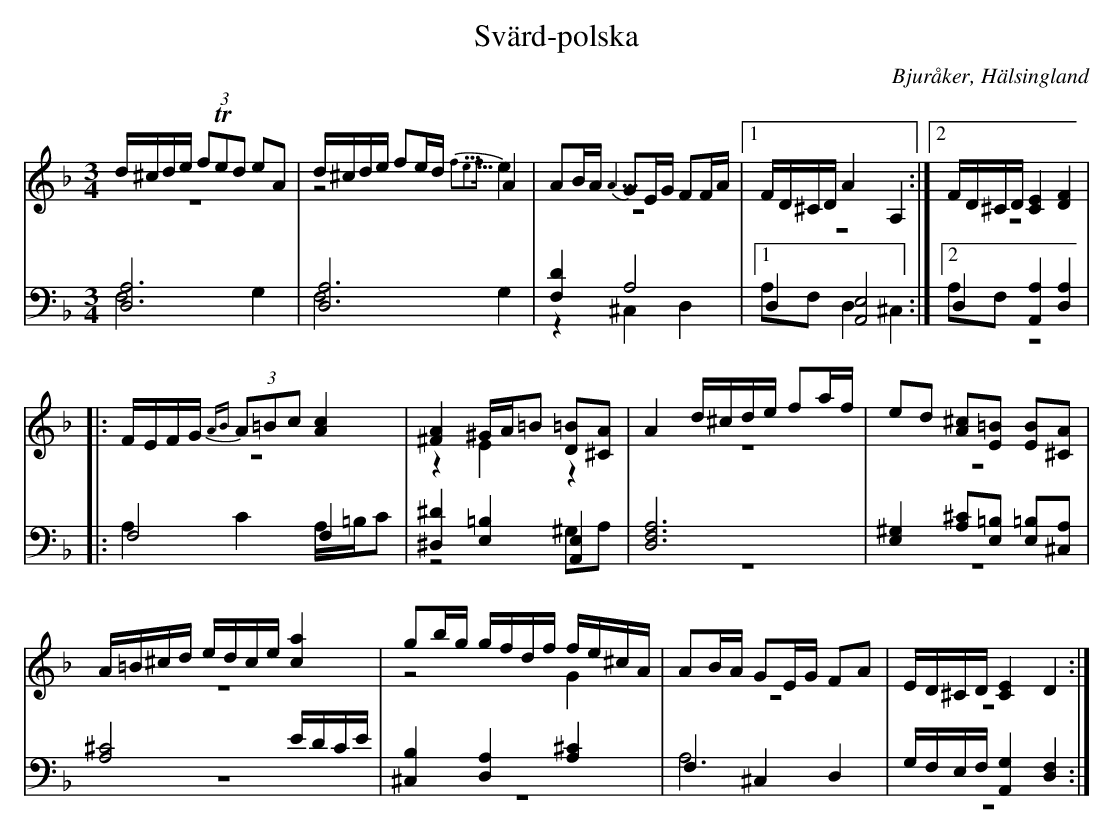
X:1
T: Svärd-polska
O: Bjuråker, Hälsingland
M: 3/4
L: 1/8
K: Dm
V:1
V:2 merge
V:3
V:4 merge
V:1
d/^c/d/e/ (3fTed eA|d/^c/d/e/ fe/d/ A2|AB/A/ {A5/4}GE/G/ FF/A/|1 F/D/^C/D/ A2 A,2:|2 F/D/^C/D/ [C2E2] [D2F2]|
|:F/E/F/G/ (3{AB}A=Bc [A2c2]|[^F2A2] ^G/A/=B [D=B][^CA]|A2 d/^c/d/e/ fa/f/|ed [A^c][E=B] [EB][^CA]|
A/=B/^c/d/ e/d/c/e/ [c2a2]|gb/g/ g/f/d/f/ f/e/^c/A/|AB/A/ GE/G/ FA|E/D/^C/D/ [C2E2] D2:|
V:2
z6|z4 {f5/4e5/4f}e2|z6|1 z6:|2 z6|
|:z6|z2 E2 z2|z6|z6|
z6|z4 G2|z6|z6:|
V:3 clef=bass
[D,6A,6]|[D,6A,6]|[F,2D2] A,4|1 D,2 [A,,4E,4]:|2 D,2 [A,,2A,2] [D,2A,2]|
|:F,4 F,2|[^D,2^D2] [E,2=B,2] [A,,2E,2]|[D,6F,6A,6]|[E,2^G,2] [A,^C][E,=B,] [E,=B,][^C,A,]|
[A,4^C4] E/D/C/E/|[^C,2B,2]  [D,2A,2] [A,2^C2]|F,2 ^C,2 D,2|G,/F,/E,/F,/ [A,,2G,2] [D,2F,2]:|
V:4 clef=bass
F,4 G,2|F,4 G,2|z2 ^C,2 D,2|1 A,F, D,2 ^C,2:|2 A,F,  z4|
|:A,2 C2 A,/=B,/C|z4 ^G,A,|z6|z6|
z6|z6|A,6|z6:|
